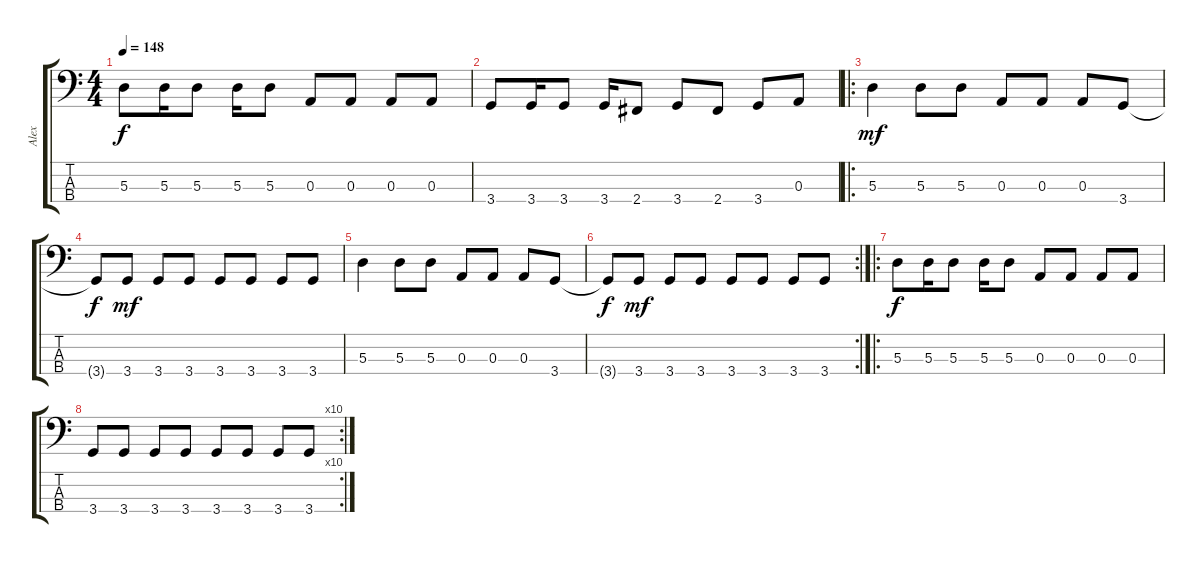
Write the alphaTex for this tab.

\track ("Alex" "Alex") {instrument electricbassfinger}
\staff {score tabs}
\tuning (G2 D2 A1 E1) {hide}
\ts (4 4)
\tempo 148
\clef f4
\ks c
5.3.8{dy f} 5.3.16 5.3.8 5.3.16 5.3.8 0.3.8 0.3.8 0.3.8 0.3.8 |
3.4.8 3.4.16 3.4.8 3.4.16 2.4.8 3.4.8 2.4.8 3.4.8 0.3.8 |
\ro
5.3.4{dy mf} 5.3.8 5.3.8 0.3.8 0.3.8 0.3.8 3.4.8 |
3.4{t}.8{dy f} 3.4.8{dy mf} 3.4.8 3.4.8 3.4.8 3.4.8 3.4.8 3.4.8 |
5.3.4 5.3.8 5.3.8 0.3.8 0.3.8 0.3.8 3.4.8 |
\rc 2
3.4{t}.8{dy f} 3.4.8{dy mf} 3.4.8 3.4.8 3.4.8 3.4.8 3.4.8 3.4.8 |
\ro
5.3.8{dy f} 5.3.16 5.3.8 5.3.16 5.3.8 0.3.8 0.3.8 0.3.8 0.3.8 |
\rc 10
3.4.8 3.4.8 3.4.8 3.4.8 3.4.8 3.4.8 3.4.8 3.4.8
